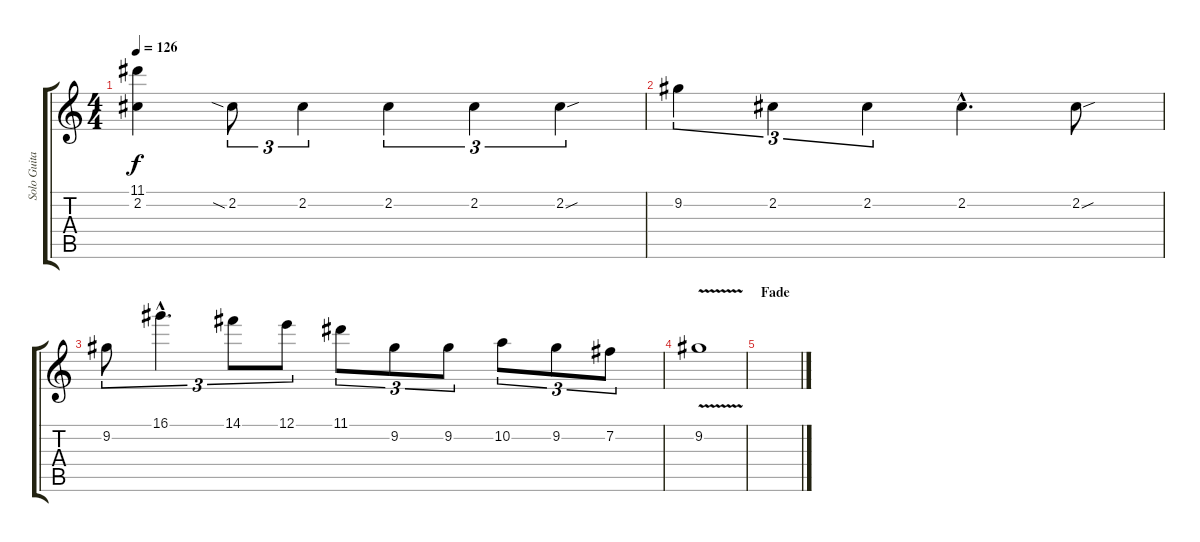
\track ("Solo Guitar" "Solo Guita") {instrument distortionguitar}
\staff {score tabs}
\tuning (E4 B3 G3 D3 A2 E2) {hide}
\ts (4 4)
\tempo 126
\clef g2
\ks c
(11.1{t} 2.2).4{dy f} 2.2{sia}.8{tu (3 2)} 2.2.4{tu (3 2)} 2.2.4{tu (3 2)} 2.2.4{tu (3 2)} 2.2{sou}.4{tu (3 2)} |
9.2.4{tu (3 2)} 2.2.4{tu (3 2)} 2.2.4{tu (3 2)} 2.2{hac}.4{d} 2.2{sou}.8 |
9.2.8{tu (3 2)} 16.1{hac}.4{d tu (3 2)} 14.1.8{tu (3 2)} 12.1.8{tu (3 2)} 11.1.8{tu (3 2)} 9.2.8{tu (3 2)} 9.2.8{tu (3 2)} 10.2.8{tu (3 2)} 9.2.8{tu (3 2)} 7.2.8{tu (3 2)} |
9.2{v}.1 |
\section ("" "Fade")
